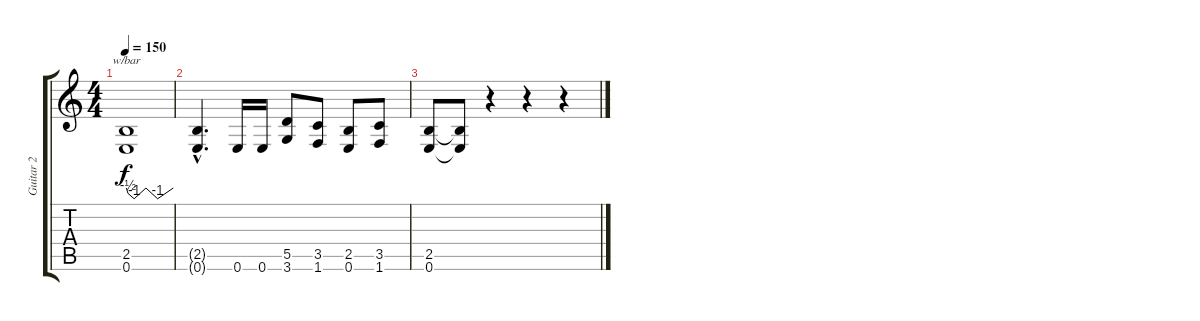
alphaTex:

\track ("Guitar 2" "Guitar 2") {instrument overdrivenguitar}
\staff {score tabs}
\tuning (E4 B3 G3 D3 A2 E2) {hide}
\ts (4 4)
\tempo 150
\clef g2
\ks c
(2.5 0.6).1{tbe (custom default 0 0 2 -2 10 -4 25 0 40 -4 60 0) dy f} |
(2.5{hac t} 0.6{hac t}).4{d} 0.6.16 0.6.16 (5.5 3.6).8 (3.5 1.6).8 (2.5 0.6).8 (3.5 1.6).8 |
(2.5 0.6).8 (2.5{t} 0.6{t}).8 r.4 r.4 r.4
